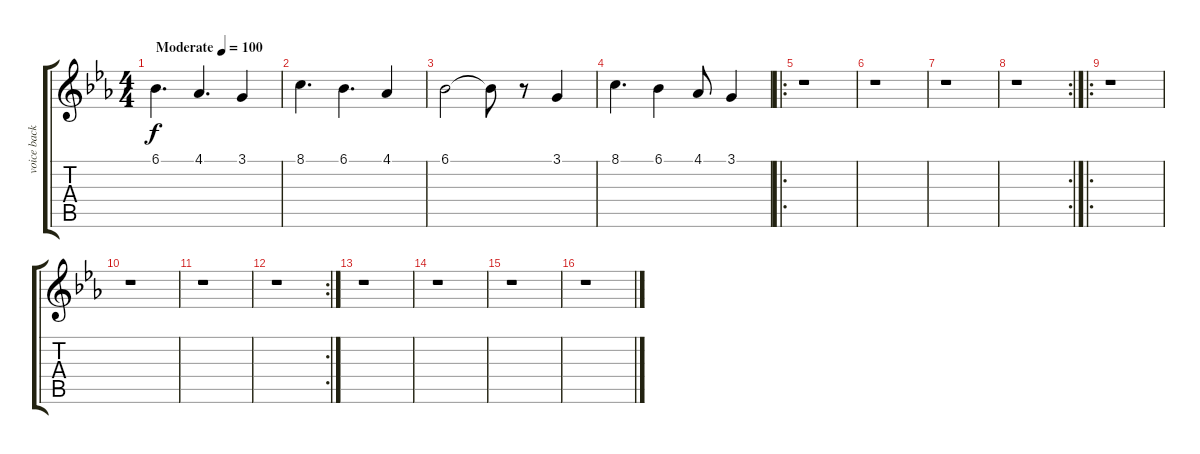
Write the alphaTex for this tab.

\track ("voice backing" "voice back") {instrument violin}
\staff {score tabs}
\tuning (E4 B3 G3 D3 A2 E2) {hide}
\ts (4 4)
\tempo (100 "Moderate")
\clef g2
\ks eb
6.1.4{d dy f instrument violin} 4.1.4{d} 3.1.4 |
8.1.4{d} 6.1.4{d} 4.1.4 |
6.1.2 6.1{t}.8 r.8 3.1.4 |
8.1.4{d} 6.1.4 4.1.8 3.1.4 |
\ro
r.1 |
r.1 |
r.1 |
\rc 2
r.1 |
\ro
r.1 |
r.1 |
r.1 |
\rc 2
r.1 |
r.1 |
r.1 |
r.1 |
r.1
